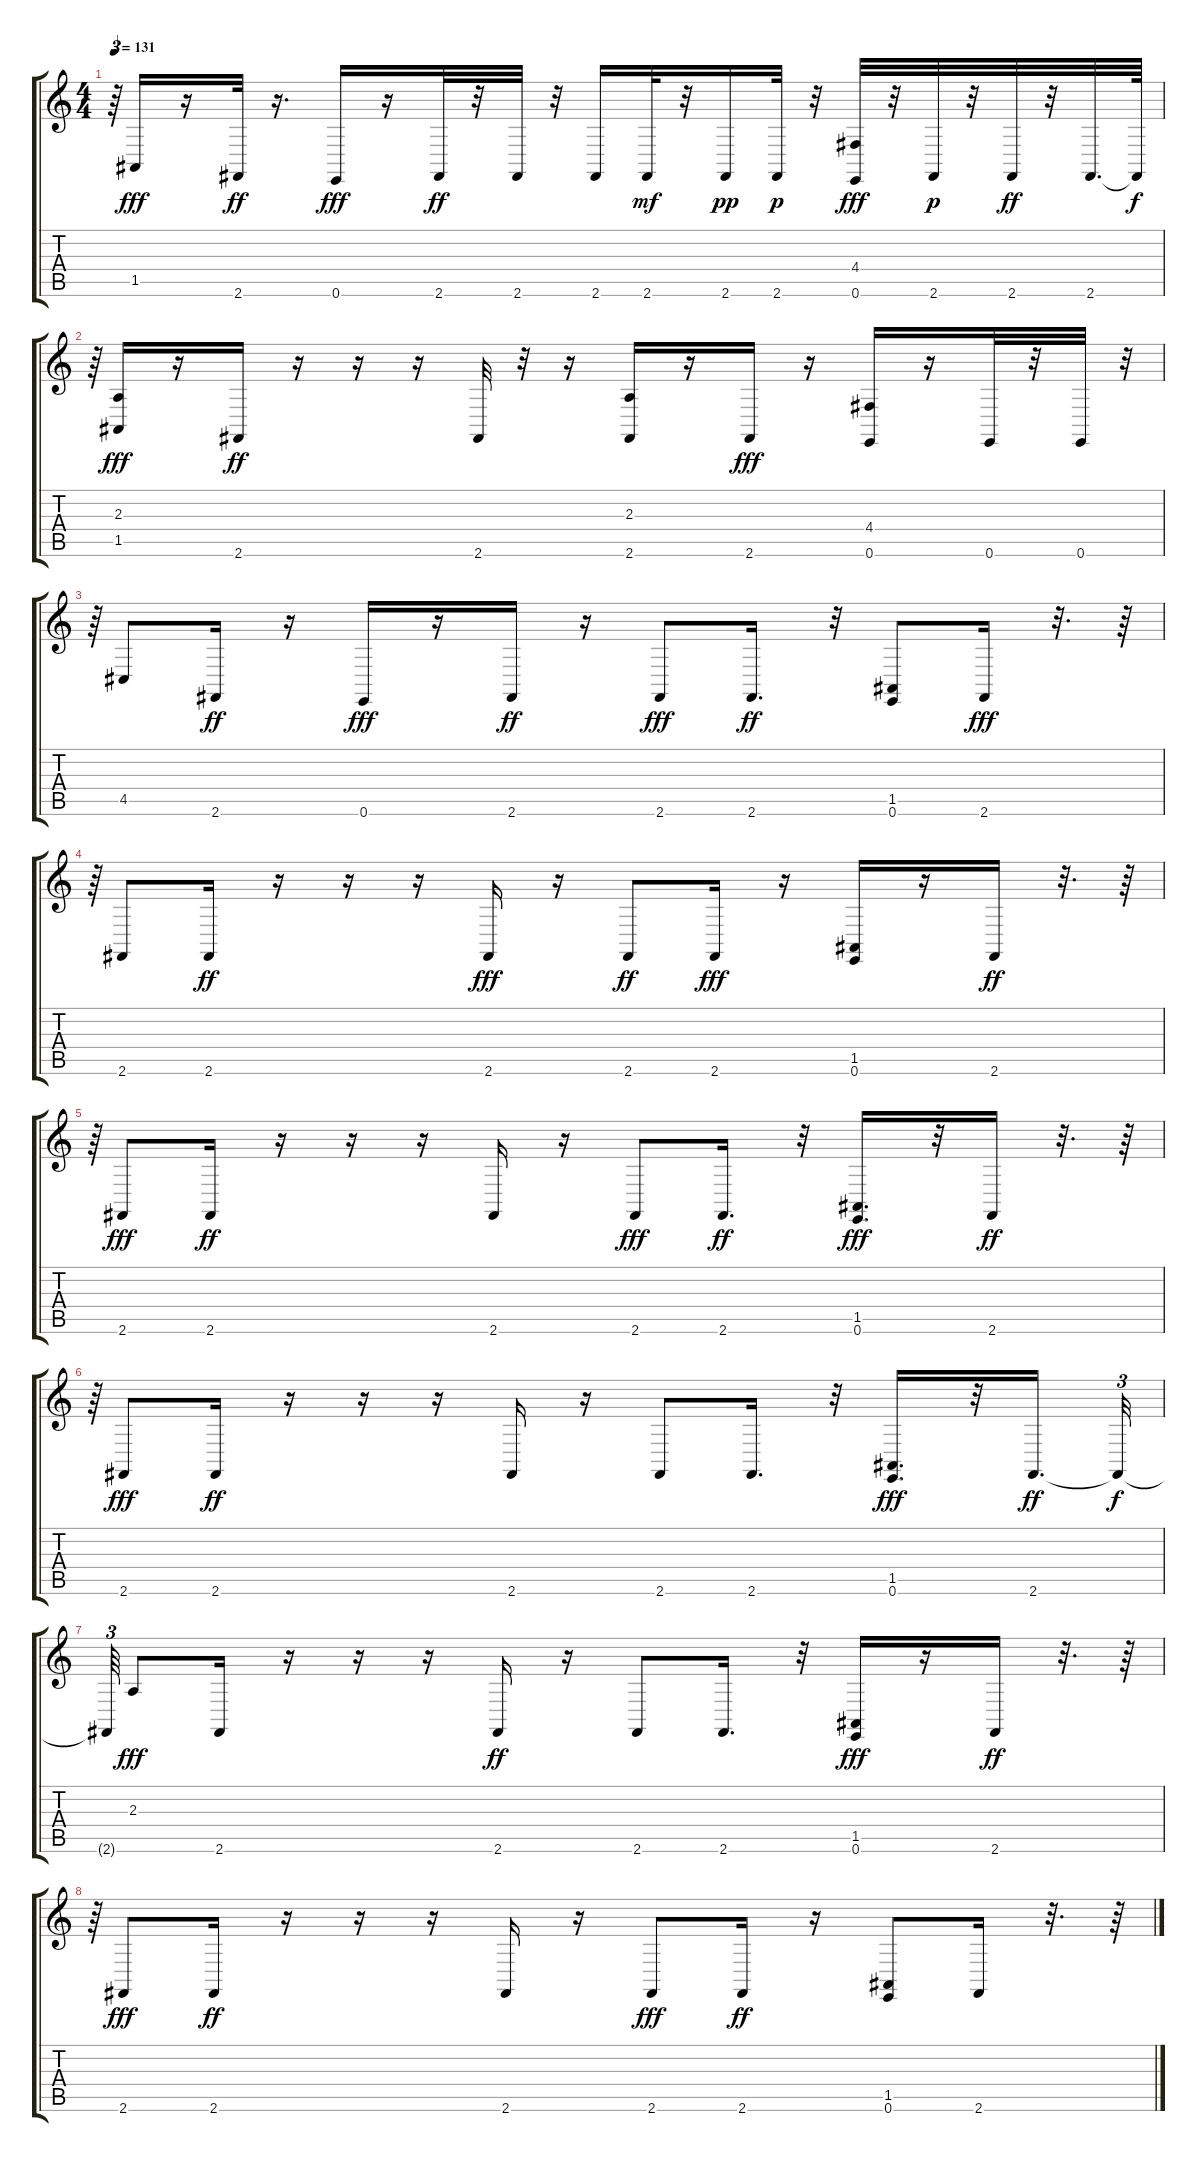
\track "" {instrument synthdrum}
\staff {score tabs}
\tuning (E4 B3 G3 D3 A2 E2) {hide}
\ts (4 4)
\tempo 131
\clef g2
\ks c
r.64{tu (3 2) dy f} 1.5.16{dy fff} r.16 2.6.32{dy ff} r.16{d} 0.6.16{dy fff} r.16 2.6.32{dy ff} r.32 2.6.32 r.32 2.6.16 2.6.32{dy mf} r.32 2.6.16{dy pp} 2.6.32{dy p} r.32 (4.4 0.6).32{dy fff} r.32 2.6.32{dy p} r.32 2.6.32{dy ff} r.32 2.6.32{d} 2.6{t}.64{dy f} |
r.64{tu (3 2)} (2.3 1.5).16{dy fff} r.16 2.6.16{dy ff} r.16 r.16 r.16 2.6.32 r.32 r.16 (2.3 2.6).16 r.16 2.6.16{dy fff} r.16 (4.4 0.6).16 r.16 0.6.32 r.32 0.6.32 r.32{tu (3 2)} |
r.64{tu (3 2)} 4.5.8 2.6.16{dy ff} r.16 0.6.16{dy fff} r.16 2.6.16{dy ff} r.16 2.6.8{dy fff} 2.6.16{d dy ff} r.32 (1.5 0.6).8 2.6.16{dy fff} r.32{d} r.64 |
r.64{tu (3 2)} 2.6.8 2.6.16{dy ff} r.16 r.16 r.16 2.6.16{dy fff} r.16 2.6.8{dy ff} 2.6.16{dy fff} r.16 (1.5 0.6).16 r.16 2.6.16{dy ff} r.32{d} r.64 |
r.64{tu (3 2)} 2.6.8{dy fff} 2.6.16{dy ff} r.16 r.16 r.16 2.6.16 r.16 2.6.8{dy fff} 2.6.16{d dy ff} r.32 (1.5 0.6).16{d dy fff} r.32 2.6.16{dy ff} r.32{d} r.64 |
r.64{tu (3 2)} 2.6.8{dy fff} 2.6.16{dy ff} r.16 r.16 r.16 2.6.16 r.16 2.6.8 2.6.16{d} r.32 (1.5 0.6).16{d dy fff} r.32 2.6.16{d dy ff} 2.6{t}.32{tu (3 2) dy f} |
2.6{t}.64{tu (3 2)} 2.3.8{dy fff} 2.6.16 r.16 r.16 r.16 2.6.16{dy ff} r.16 2.6.8 2.6.16{d} r.32 (1.5 0.6).16{dy fff} r.16 2.6.16{dy ff} r.32{d} r.64 |
r.64{tu (3 2)} 2.6.8{dy fff} 2.6.16{dy ff} r.16 r.16 r.16 2.6.16 r.16 2.6.8{dy fff} 2.6.16{dy ff} r.16 (1.5 0.6).8 2.6.16 r.32{d} r.64
